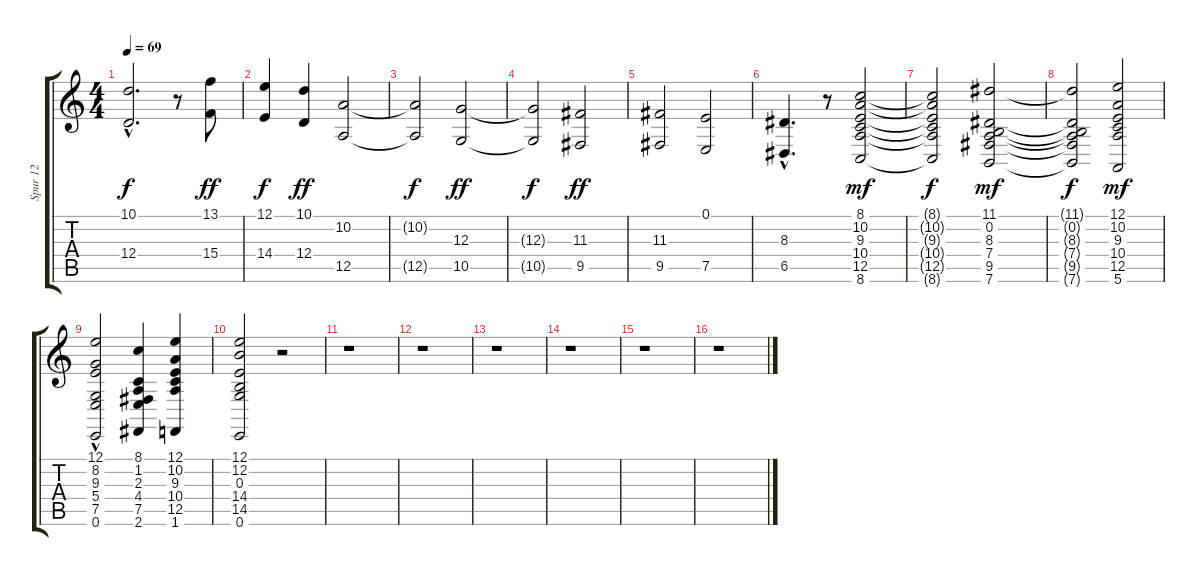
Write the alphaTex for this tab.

\track ("Spur 12" "Spur 12") {instrument acousticgrandpiano}
\staff {score tabs}
\tuning (E4 B3 G3 D3 A2 E2) {hide}
\ts (4 4)
\tempo 69
\clef g2
\ks c
(10.1{hac t} 12.4{hac t}).2{d dy f} r.8 (13.1 15.4).8{dy ff} |
(12.1 14.4).4{dy f} (10.1 12.4).4{dy ff} (10.2 12.5).2 |
(10.2{t} 12.5{t}).2{dy f} (12.3 10.5).2{dy ff} |
(12.3{t} 10.5{t}).2{dy f} (11.3 9.5).2{dy ff} |
(11.3 9.5).2 (0.1 7.5).2 |
(8.3{hac} 6.5{hac}).4{d} r.8 (8.1 10.2 9.3 10.4 12.5 8.6).2{dy mf} |
(8.1{t} 10.2{t} 9.3{t} 10.4{t} 12.5{t} 8.6{t}).2{dy f} (11.1 0.2 8.3 7.4 9.5 7.6).2{dy mf} |
(11.1{t} 0.2{t} 8.3{t} 7.4{t} 9.5{t} 7.6{t}).2{dy f} (12.1 10.2 9.3 10.4 12.5 5.6).2{dy mf} |
(12.1 8.2 9.3{hac} 5.4 7.5 0.6).2 (8.1 1.2 2.3 4.4 7.5 2.6).4 (12.1 10.2 9.3 10.4 12.5 1.6).4 |
(12.1 12.2 0.3 14.4 14.5 0.6).2 r.2 |
r.1 |
r.1 |
r.1 |
r.1 |
r.1 |
r.1
